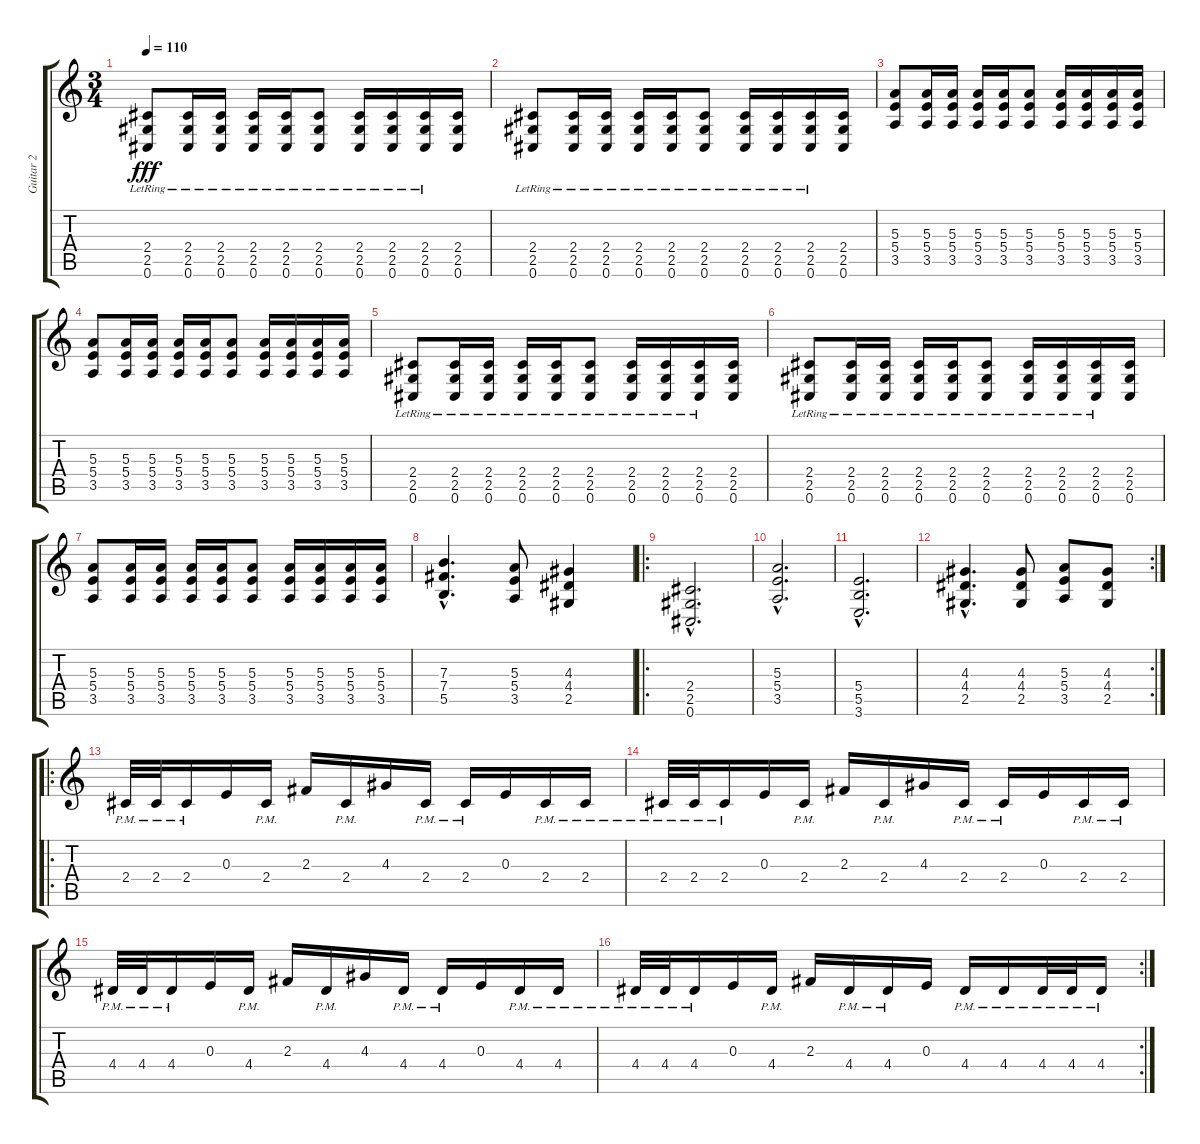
\track ("Guitar 2" "Guitar 2") {instrument distortionguitar}
\staff {score tabs}
\tuning (Db4 Ab3 E3 B2 Gb2 Db2) {hide}
\ts (3 4)
\tempo 110
\clef g2
\ks c
(2.4{lr} 2.5{lr} 0.6{lr}).8{dy fff} (2.4{lr} 2.5{lr} 0.6{lr}).16 (2.4{lr} 2.5{lr} 0.6{lr}).16 (2.4{lr} 2.5{lr} 0.6{lr}).16 (2.4{lr} 2.5{lr} 0.6{lr}).16 (2.4{lr} 2.5{lr} 0.6{lr}).8 (2.4{lr} 2.5{lr} 0.6{lr}).16 (2.4{lr} 2.5{lr} 0.6{lr}).16 (2.4{lr} 2.5{lr} 0.6{lr}).16 (2.4 2.5 0.6).16 |
(2.4{lr} 2.5{lr} 0.6{lr}).8 (2.4{lr} 2.5{lr} 0.6{lr}).16 (2.4{lr} 2.5{lr} 0.6{lr}).16 (2.4{lr} 2.5{lr} 0.6{lr}).16 (2.4{lr} 2.5{lr} 0.6{lr}).16 (2.4{lr} 2.5{lr} 0.6{lr}).8 (2.4{lr} 2.5{lr} 0.6{lr}).16 (2.4{lr} 2.5{lr} 0.6{lr}).16 (2.4{lr} 2.5{lr} 0.6{lr}).16 (2.4 2.5 0.6).16 |
(5.3 5.4 3.5).8 (5.3 5.4 3.5).16 (5.3 5.4 3.5).16 (5.3 5.4 3.5).16 (5.3 5.4 3.5).16 (5.3 5.4 3.5).8 (5.3 5.4 3.5).16 (5.3 5.4 3.5).16 (5.3 5.4 3.5).16 (5.3 5.4 3.5).16 |
(5.3 5.4 3.5).8 (5.3 5.4 3.5).16 (5.3 5.4 3.5).16 (5.3 5.4 3.5).16 (5.3 5.4 3.5).16 (5.3 5.4 3.5).8 (5.3 5.4 3.5).16 (5.3 5.4 3.5).16 (5.3 5.4 3.5).16 (5.3 5.4 3.5).16 |
(2.4{lr} 2.5{lr} 0.6{lr}).8 (2.4{lr} 2.5{lr} 0.6{lr}).16 (2.4{lr} 2.5{lr} 0.6{lr}).16 (2.4{lr} 2.5{lr} 0.6{lr}).16 (2.4{lr} 2.5{lr} 0.6{lr}).16 (2.4{lr} 2.5{lr} 0.6{lr}).8 (2.4{lr} 2.5{lr} 0.6{lr}).16 (2.4{lr} 2.5{lr} 0.6{lr}).16 (2.4{lr} 2.5{lr} 0.6{lr}).16 (2.4 2.5 0.6).16 |
(2.4{lr} 2.5{lr} 0.6{lr}).8 (2.4{lr} 2.5{lr} 0.6{lr}).16 (2.4{lr} 2.5{lr} 0.6{lr}).16 (2.4{lr} 2.5{lr} 0.6{lr}).16 (2.4{lr} 2.5{lr} 0.6{lr}).16 (2.4{lr} 2.5{lr} 0.6{lr}).8 (2.4{lr} 2.5{lr} 0.6{lr}).16 (2.4{lr} 2.5{lr} 0.6{lr}).16 (2.4{lr} 2.5{lr} 0.6{lr}).16 (2.4 2.5 0.6).16 |
(5.3 5.4 3.5).8 (5.3 5.4 3.5).16 (5.3 5.4 3.5).16 (5.3 5.4 3.5).16 (5.3 5.4 3.5).16 (5.3 5.4 3.5).8 (5.3 5.4 3.5).16 (5.3 5.4 3.5).16 (5.3 5.4 3.5).16 (5.3 5.4 3.5).16 |
(7.3{hac} 7.4{hac} 5.5{hac}).4{d} (5.3 5.4 3.5).8 (4.3 4.4 2.5).4 |
\ro
(2.4{hac} 2.5{hac} 0.6{hac}).2{d} |
(5.3{hac} 5.4{hac} 3.5{hac}).2{d} |
(5.4{hac} 5.5{hac} 3.6{hac}).2{d} |
\rc 2
(4.3{hac} 4.4{hac} 2.5{hac}).4{d} (4.3 4.4 2.5).8 (5.3 5.4 3.5).8 (4.3 4.4 2.5).8 |
\ro
2.4{pm}.32 2.4{pm}.32 2.4{pm}.16 0.3.16 2.4{pm}.16 2.3.16 2.4{pm}.16 4.3.16 2.4{pm}.16 2.4{pm}.16 0.3.16 2.4{pm}.16 2.4{pm}.16 |
2.4{pm}.32 2.4{pm}.32 2.4{pm}.16 0.3.16 2.4{pm}.16 2.3.16 2.4{pm}.16 4.3.16 2.4{pm}.16 2.4{pm}.16 0.3.16 2.4{pm}.16 2.4{pm}.16 |
4.4{pm}.32 4.4{pm}.32 4.4{pm}.16 0.3.16 4.4{pm}.16 2.3.16 4.4{pm}.16 4.3.16 4.4{pm}.16 4.4{pm}.16 0.3.16 4.4{pm}.16 4.4{pm}.16 |
\rc 2
4.4{pm}.32 4.4{pm}.32 4.4{pm}.16 0.3.16 4.4{pm}.16 2.3.16 4.4{pm}.16 4.4{pm}.16 0.3.16 4.4{pm}.16 4.4{pm}.16 4.4{pm}.32 4.4{pm}.32 4.4{pm}.16
